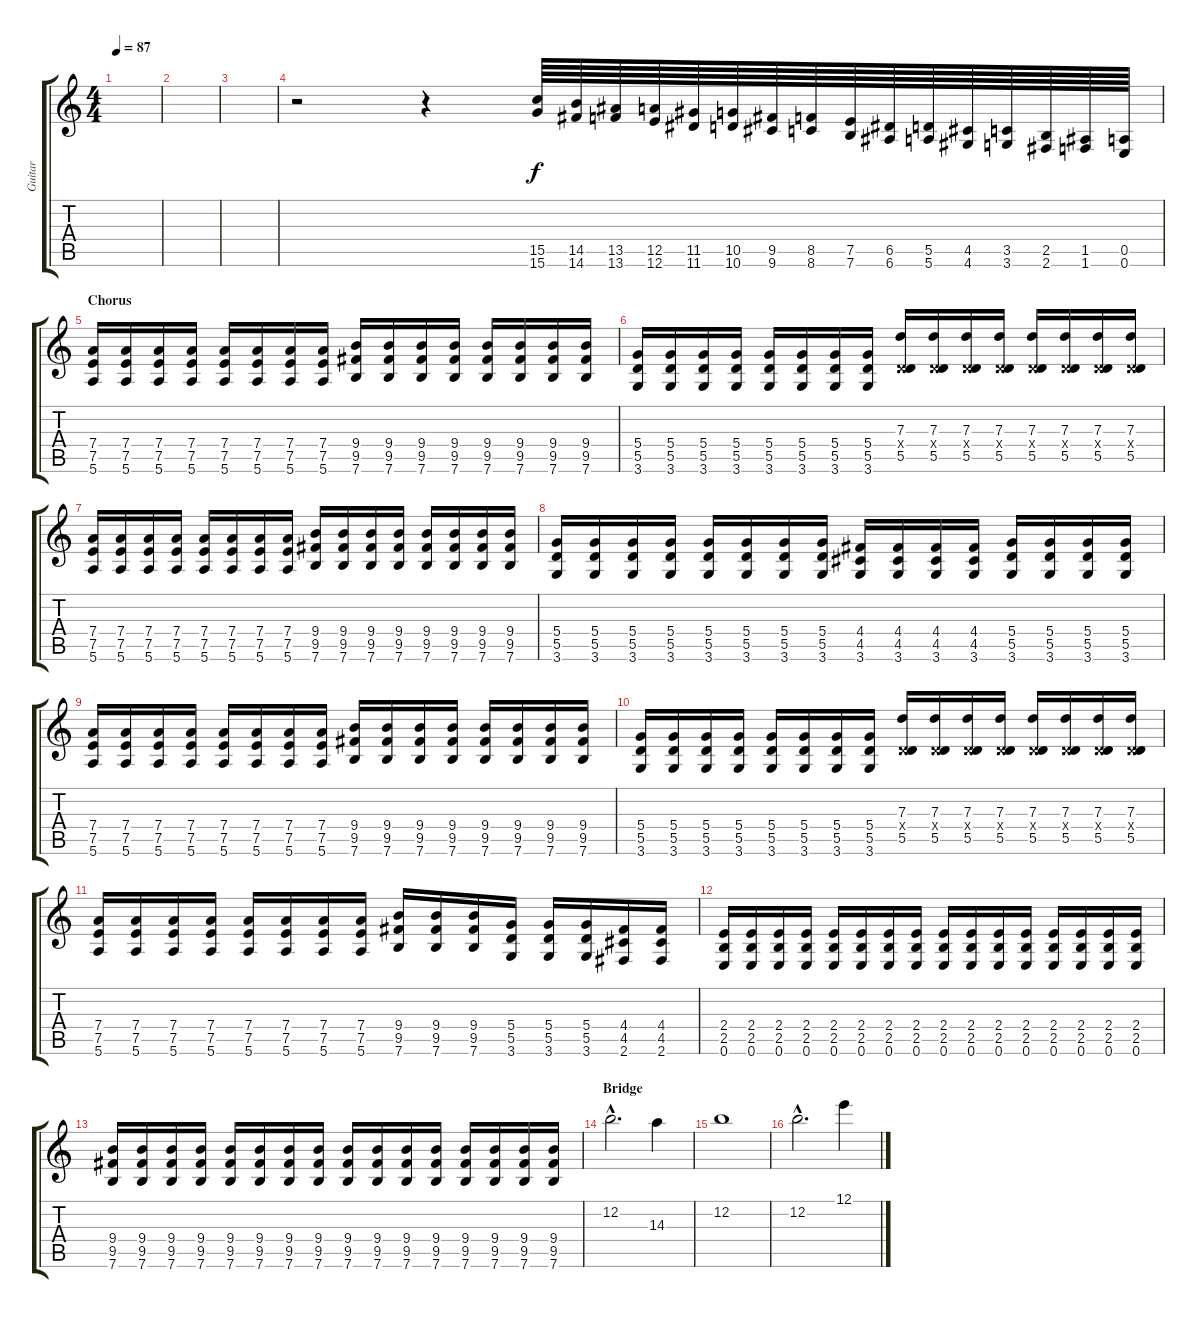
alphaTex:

\track ("Guitar" "Guitar") {instrument distortionguitar}
\staff {score tabs}
\tuning (E4 B3 G3 D3 A2 E2) {hide}
\ts (4 4)
\tempo 87
\clef g2
\ks c
|
|
|
r.2 r.4 (15.5 15.6).64{volume 13} (14.5 14.6).64 (13.5 13.6).64 (12.5 12.6).64 (11.5 11.6).64 (10.5 10.6).64 (9.5 9.6).64 (8.5 8.6).64 (7.5 7.6).64 (6.5 6.6).64 (5.5 5.6).64 (4.5 4.6).64 (3.5 3.6).64 (2.5 2.6).64 (1.5 1.6).64 (0.5 0.6).64 |
\section ("" "Chorus")
(7.4 7.5 5.6).16 (7.4 7.5 5.6).16 (7.4 7.5 5.6).16 (7.4 7.5 5.6).16 (7.4 7.5 5.6).16 (7.4 7.5 5.6).16 (7.4 7.5 5.6).16 (7.4 7.5 5.6).16 (9.4 9.5 7.6).16 (9.4 9.5 7.6).16 (9.4 9.5 7.6).16 (9.4 9.5 7.6).16 (9.4 9.5 7.6).16 (9.4 9.5 7.6).16 (9.4 9.5 7.6).16 (9.4 9.5 7.6).16 |
(5.4 5.5 3.6).16 (5.4 5.5 3.6).16 (5.4 5.5 3.6).16 (5.4 5.5 3.6).16 (5.4 5.5 3.6).16 (5.4 5.5 3.6).16 (5.4 5.5 3.6).16 (5.4 5.5 3.6).16 (7.3 0.4{x} 5.5).16 (7.3 0.4{x} 5.5).16 (7.3 0.4{x} 5.5).16 (7.3 0.4{x} 5.5).16 (7.3 0.4{x} 5.5).16 (7.3 0.4{x} 5.5).16 (7.3 0.4{x} 5.5).16 (7.3 0.4{x} 5.5).16 |
(7.4 7.5 5.6).16 (7.4 7.5 5.6).16 (7.4 7.5 5.6).16 (7.4 7.5 5.6).16 (7.4 7.5 5.6).16 (7.4 7.5 5.6).16 (7.4 7.5 5.6).16 (7.4 7.5 5.6).16 (9.4 9.5 7.6).16 (9.4 9.5 7.6).16 (9.4 9.5 7.6).16 (9.4 9.5 7.6).16 (9.4 9.5 7.6).16 (9.4 9.5 7.6).16 (9.4 9.5 7.6).16 (9.4 9.5 7.6).16 |
(5.4 5.5 3.6).16 (5.4 5.5 3.6).16 (5.4 5.5 3.6).16 (5.4 5.5 3.6).16 (5.4 5.5 3.6).16 (5.4 5.5 3.6).16 (5.4 5.5 3.6).16 (5.4 5.5 3.6).16 (4.4 4.5 3.6).16 (4.4 4.5 3.6).16 (4.4 4.5 3.6).16 (4.4 4.5 3.6).16 (5.4 5.5 3.6).16 (5.4 5.5 3.6).16 (5.4 5.5 3.6).16 (5.4 5.5 3.6).16 |
(7.4 7.5 5.6).16 (7.4 7.5 5.6).16 (7.4 7.5 5.6).16 (7.4 7.5 5.6).16 (7.4 7.5 5.6).16 (7.4 7.5 5.6).16 (7.4 7.5 5.6).16 (7.4 7.5 5.6).16 (9.4 9.5 7.6).16 (9.4 9.5 7.6).16 (9.4 9.5 7.6).16 (9.4 9.5 7.6).16 (9.4 9.5 7.6).16 (9.4 9.5 7.6).16 (9.4 9.5 7.6).16 (9.4 9.5 7.6).16 |
(5.4 5.5 3.6).16 (5.4 5.5 3.6).16 (5.4 5.5 3.6).16 (5.4 5.5 3.6).16 (5.4 5.5 3.6).16 (5.4 5.5 3.6).16 (5.4 5.5 3.6).16 (5.4 5.5 3.6).16 (7.3 0.4{x} 5.5).16 (7.3 0.4{x} 5.5).16 (7.3 0.4{x} 5.5).16 (7.3 0.4{x} 5.5).16 (7.3 0.4{x} 5.5).16 (7.3 0.4{x} 5.5).16 (7.3 0.4{x} 5.5).16 (7.3 0.4{x} 5.5).16 |
(7.4 7.5 5.6).16 (7.4 7.5 5.6).16 (7.4 7.5 5.6).16 (7.4 7.5 5.6).16 (7.4 7.5 5.6).16 (7.4 7.5 5.6).16 (7.4 7.5 5.6).16 (7.4 7.5 5.6).16 (9.4 9.5 7.6).16 (9.4 9.5 7.6).16 (9.4 9.5 7.6).16 (5.4 5.5 3.6).16 (5.4 5.5 3.6).16 (5.4 5.5 3.6).16 (4.4 4.5 2.6).16 (4.4 4.5 2.6).16 |
(2.4 2.5 0.6).16 (2.4 2.5 0.6).16 (2.4 2.5 0.6).16 (2.4 2.5 0.6).16 (2.4 2.5 0.6).16 (2.4 2.5 0.6).16 (2.4 2.5 0.6).16 (2.4 2.5 0.6).16 (2.4 2.5 0.6).16 (2.4 2.5 0.6).16 (2.4 2.5 0.6).16 (2.4 2.5 0.6).16 (2.4 2.5 0.6).16 (2.4 2.5 0.6).16 (2.4 2.5 0.6).16 (2.4 2.5 0.6).16 |
(9.4 9.5 7.6).16 (9.4 9.5 7.6).16 (9.4 9.5 7.6).16 (9.4 9.5 7.6).16 (9.4 9.5 7.6).16 (9.4 9.5 7.6).16 (9.4 9.5 7.6).16 (9.4 9.5 7.6).16 (9.4 9.5 7.6).16 (9.4 9.5 7.6).16 (9.4 9.5 7.6).16 (9.4 9.5 7.6).16 (9.4 9.5 7.6).16 (9.4 9.5 7.6).16 (9.4 9.5 7.6).16 (9.4 9.5 7.6).16 |
\section ("" "Bridge")
12.2{hac}.2{d instrument overdrivenguitar} 14.3.4 |
12.2.1 |
12.2{hac}.2{d} 12.1.4
